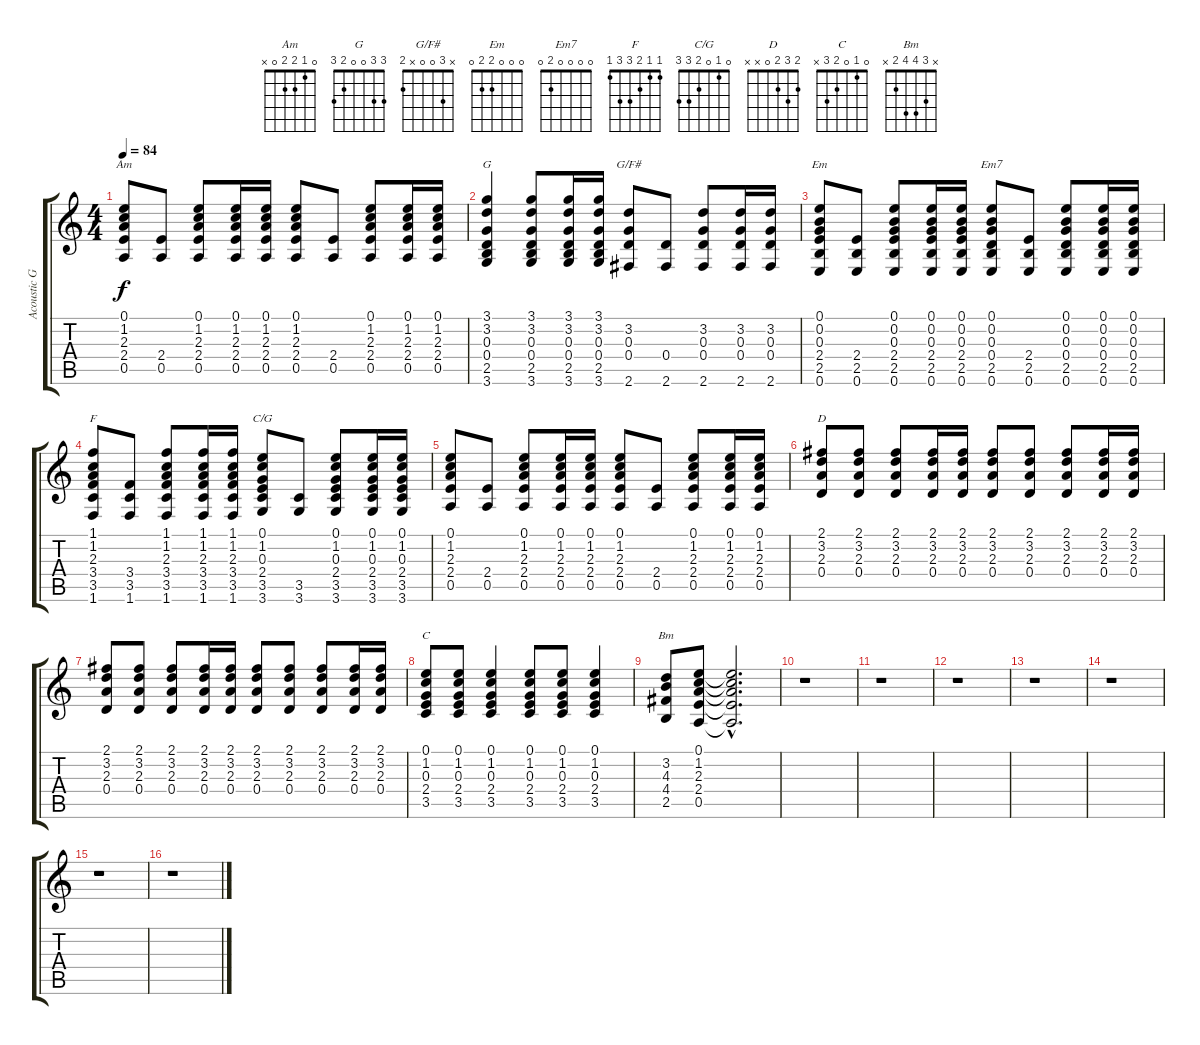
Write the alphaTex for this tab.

\track ("Acoustic Guitar" "Acoustic G") {instrument acousticguitarsteel}
\staff {score tabs}
\tuning (E4 B3 G3 D3 A2 E2) {hide}
\chord ("Am" 0 1 2 2 0 x)
\chord ("G" 3 3 0 0 2 3)
\chord ("G/F#" x 3 0 0 x 2)
\chord ("Em" 0 0 0 2 2 0)
\chord ("Em7" 0 0 0 0 2 0)
\chord ("F" 1 1 2 3 3 1)
\chord ("C/G" 0 1 0 2 3 3)
\chord ("D" 2 3 2 0 x x)
\chord ("C" 0 1 0 2 3 x)
\chord ("Bm" x 3 4 4 2 x)
\ts (4 4)
\tempo 84
\clef g2
\ks c
(0.1 1.2 2.3 2.4 0.5).8{ch "Am" dy f} (2.4 0.5).8 (0.1 1.2 2.3 2.4 0.5).8 (0.1 1.2 2.3 2.4 0.5).16 (0.1 1.2 2.3 2.4 0.5).16 (0.1 1.2 2.3 2.4 0.5).8 (2.4 0.5).8 (0.1 1.2 2.3 2.4 0.5).8 (0.1 1.2 2.3 2.4 0.5).16 (0.1 1.2 2.3 2.4 0.5).16 |
(3.1 3.2 0.3 0.4 2.5 3.6).4{ch "G"} (3.1 3.2 0.3 0.4 2.5 3.6).8 (3.1 3.2 0.3 0.4 2.5 3.6).16 (3.1 3.2 0.3 0.4 2.5 3.6).16 (3.2 0.3 0.4 2.6).8{ch "G/F#"} (0.4 2.6).8 (3.2 0.3 0.4 2.6).8 (3.2 0.3 0.4 2.6).16 (3.2 0.3 0.4 2.6).16 |
(0.1 0.2 0.3 2.4 2.5 0.6).8{ch "Em"} (2.4 2.5 0.6).8 (0.1 0.2 0.3 2.4 2.5 0.6).8 (0.1 0.2 0.3 2.4 2.5 0.6).16 (0.1 0.2 0.3 2.4 2.5 0.6).16 (0.1 0.2 0.3 0.4 2.5 0.6).8{ch "Em7"} (2.4 2.5 0.6).8 (0.1 0.2 0.3 0.4 2.5 0.6).8 (0.1 0.2 0.3 0.4 2.5 0.6).16 (0.1 0.2 0.3 0.4 2.5 0.6).16 |
(1.1 1.2 2.3 3.4 3.5 1.6).8{ch "F"} (3.4 3.5 1.6).8 (1.1 1.2 2.3 3.4 3.5 1.6).8 (1.1 1.2 2.3 3.4 3.5 1.6).16 (1.1 1.2 2.3 3.4 3.5 1.6).16 (0.1 1.2 0.3 2.4 3.5 3.6).8{ch "C/G"} (3.5 3.6).8 (0.1 1.2 0.3 2.4 3.5 3.6).8 (0.1 1.2 0.3 2.4 3.5 3.6).16 (0.1 1.2 0.3 2.4 3.5 3.6).16 |
(0.1 1.2 2.3 2.4 0.5).8 (2.4 0.5).8 (0.1 1.2 2.3 2.4 0.5).8 (0.1 1.2 2.3 2.4 0.5).16 (0.1 1.2 2.3 2.4 0.5).16 (0.1 1.2 2.3 2.4 0.5).8 (2.4 0.5).8 (0.1 1.2 2.3 2.4 0.5).8 (0.1 1.2 2.3 2.4 0.5).16 (0.1 1.2 2.3 2.4 0.5).16 |
(2.1 3.2 2.3 0.4).8{ch "D"} (2.1 3.2 2.3 0.4).8 (2.1 3.2 2.3 0.4).8 (2.1 3.2 2.3 0.4).16 (2.1 3.2 2.3 0.4).16 (2.1 3.2 2.3 0.4).8 (2.1 3.2 2.3 0.4).8 (2.1 3.2 2.3 0.4).8 (2.1 3.2 2.3 0.4).16 (2.1 3.2 2.3 0.4).16 |
(2.1 3.2 2.3 0.4).8 (2.1 3.2 2.3 0.4).8 (2.1 3.2 2.3 0.4).8 (2.1 3.2 2.3 0.4).16 (2.1 3.2 2.3 0.4).16 (2.1 3.2 2.3 0.4).8 (2.1 3.2 2.3 0.4).8 (2.1 3.2 2.3 0.4).8 (2.1 3.2 2.3 0.4).16 (2.1 3.2 2.3 0.4).16 |
(0.1 1.2 0.3 2.4 3.5).8{ch "C"} (0.1 1.2 0.3 2.4 3.5).8 (0.1 1.2 0.3 2.4 3.5).4 (0.1 1.2 0.3 2.4 3.5).8 (0.1 1.2 0.3 2.4 3.5).8 (0.1 1.2 0.3 2.4 3.5).4 |
(3.2 4.3 4.4 2.5).8{ch "Bm"} (0.1 1.2 2.3 2.4 0.5).8 (0.1{hac t} 1.2{hac t} 2.3{hac t} 2.4{hac t} 0.5{hac t}).2{d} |
r.1 |
r.1 |
r.1 |
r.1 |
r.1 |
r.1 |
r.1
